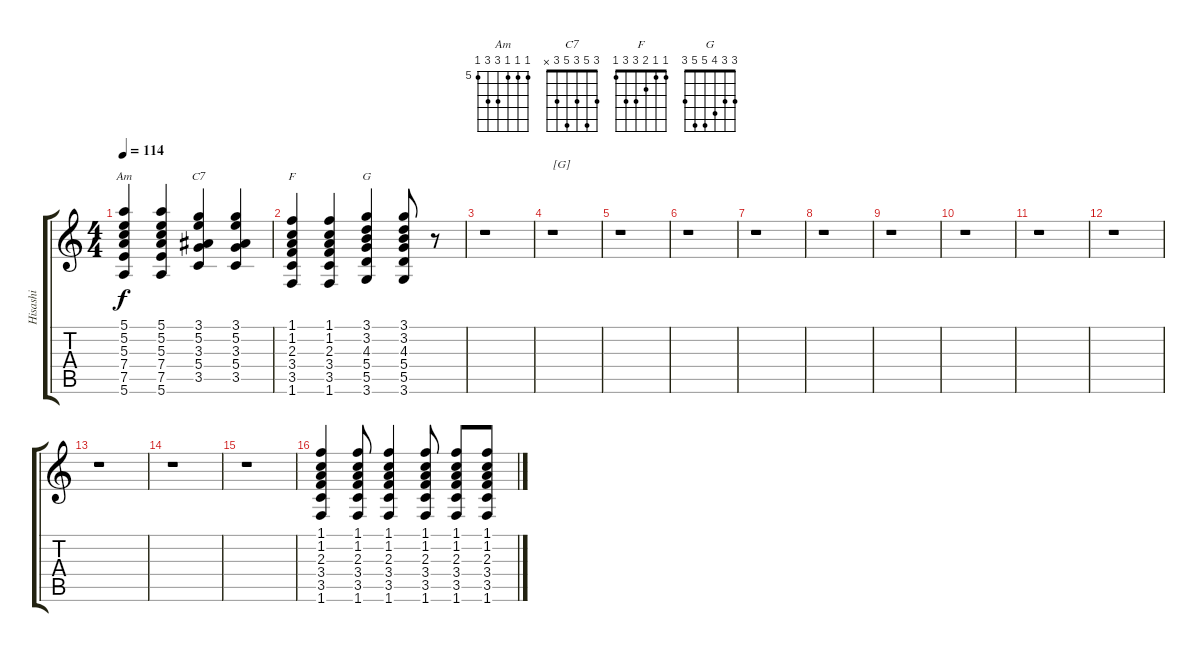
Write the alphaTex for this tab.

\track ("Hisashi" "Hisashi") {instrument distortionguitar}
\staff {score tabs}
\tuning (E4 B3 G3 D3 A2 E2) {hide}
\chord ("Am" 5 5 5 7 7 5) {firstfret 5}
\chord ("C7" 3 5 3 5 3 x)
\chord ("F" 1 1 2 3 3 1)
\chord ("G" 3 3 4 5 5 3)
\ts (4 4)
\tempo 114
\clef g2
\ks c
(5.1 5.2 5.3 7.4 7.5 5.6).4{ch "Am" dy f} (5.1 5.2 5.3 7.4 7.5 5.6).4 (3.1 5.2 3.3 5.4 3.5).4{ch "C7"} (3.1 5.2 3.3 5.4 3.5).4 |
(1.1 1.2 2.3 3.4 3.5 1.6).4{ch "F"} (1.1 1.2 2.3 3.4 3.5 1.6).4 (3.1 3.2 4.3 5.4 5.5 3.6).4{ch "G"} (3.1 3.2 4.3 5.4 5.5 3.6).8 r.8 |
r.1 |
r.1{txt "[G]"} |
r.1 |
r.1 |
r.1 |
r.1 |
r.1 |
r.1 |
r.1 |
r.1 |
r.1 |
r.1 |
r.1 |
(1.1 1.2 2.3 3.4 3.5 1.6).4 (1.1 1.2 2.3 3.4 3.5 1.6).8 (1.1 1.2 2.3 3.4 3.5 1.6).4 (1.1 1.2 2.3 3.4 3.5 1.6).8 (1.1 1.2 2.3 3.4 3.5 1.6).8 (1.1 1.2 2.3 3.4 3.5 1.6).8
